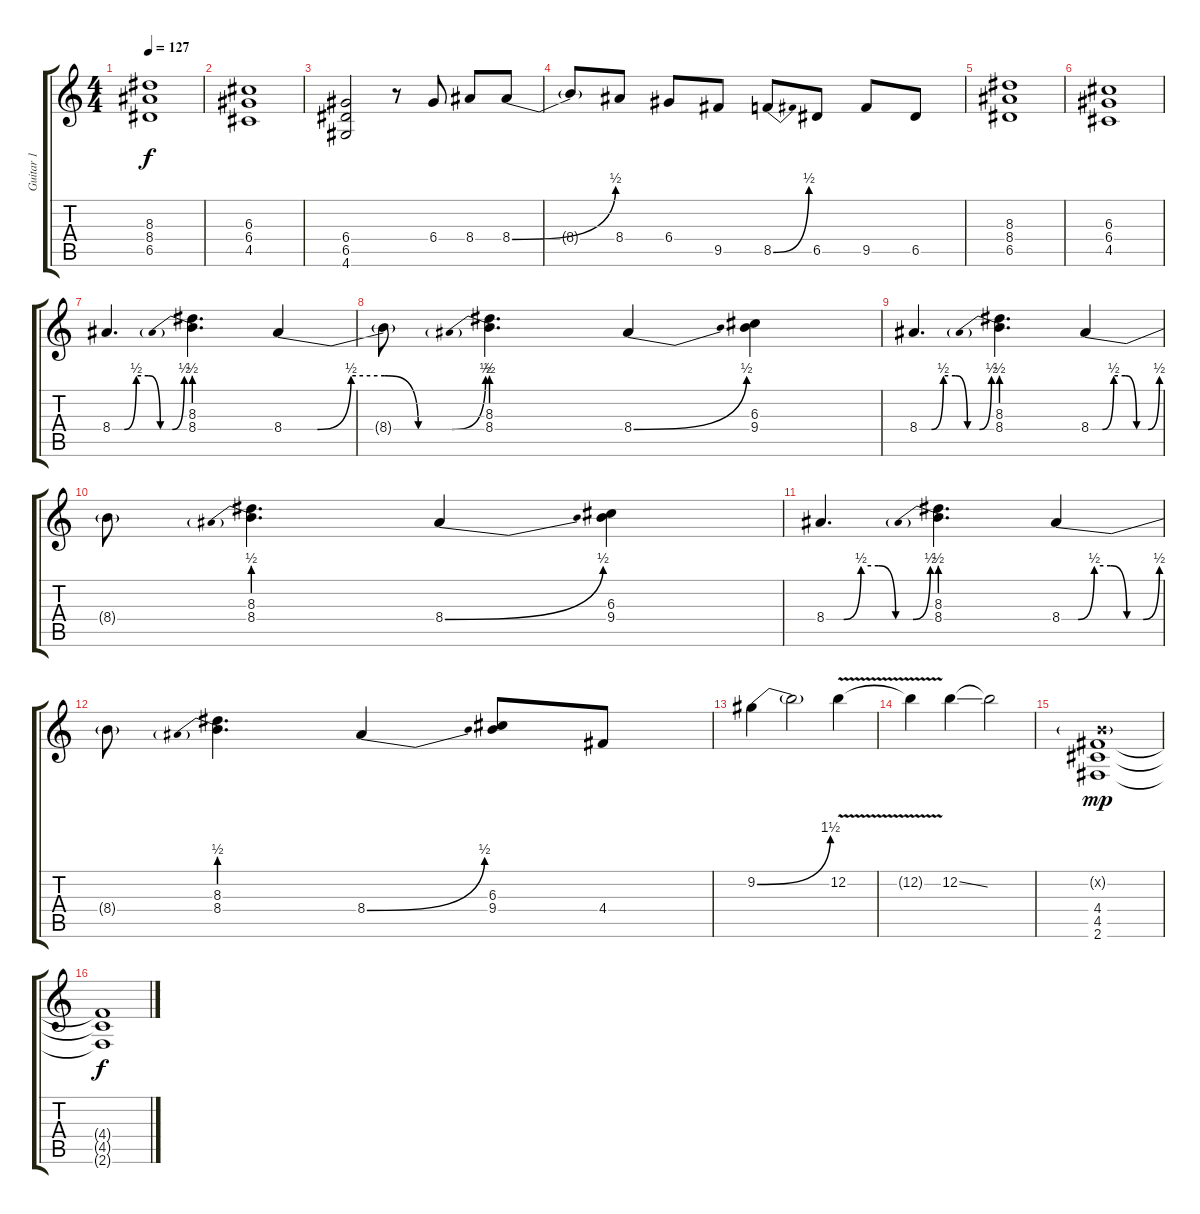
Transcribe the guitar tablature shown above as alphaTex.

\track ("Guitar 1" "Guitar 1") {instrument distortionguitar}
\staff {score tabs}
\tuning (E4 B3 G3 D3 A2 E2) {hide}
\ts (4 4)
\tempo 127
\clef g2
\ks c
(8.3 8.4 6.5).1{dy f} |
(6.3 6.4 4.5).1 |
(6.4 6.5 4.6).2 r.8 6.4.8 8.4.8 8.4{be (bend 0 0 60 2)}.8 |
8.4{t}.8 8.4.8 6.4.8 9.5.8 8.5{be (bend 0 0 60 2)}.8 6.5.8 9.5.8 6.5.8 |
(8.3 8.4 6.5).1 |
(6.3 6.4 4.5).1 |
8.4{be (custom 0 0 10 0 20 2 30 2 40 0 50 0 60 2)}.4{d} (8.3 8.4{be (prebend 0 2 60 2)}).4{d} 8.4{be (custom 0 0 10 0 20 2 30 2 40 0 50 0 60 2)}.4 |
8.4{t}.8 (8.3 8.4{be (prebend 0 2 60 2)}).4{d} 8.4{be (bend 0 0 60 2)}.4 (6.3 9.4).4 |
8.4{be (custom 0 0 10 0 20 2 30 2 40 0 50 0 60 2)}.4{d} (8.3 8.4{be (prebend 0 2 60 2)}).4{d} 8.4{be (custom 0 0 10 0 20 2 30 2 40 0 50 0 60 2)}.4 |
8.4{t}.8 (8.3 8.4{be (prebend 0 2 60 2)}).4{d} 8.4{be (bend 0 0 60 2)}.4 (6.3 9.4).4 |
8.4{be (custom 0 0 10 0 20 2 30 2 40 0 50 0 60 2)}.4{d} (8.3 8.4{be (prebend 0 2 60 2)}).4{d} 8.4{be (custom 0 0 10 0 20 2 30 2 40 0 50 0 60 2)}.4 |
8.4{t}.8 (8.3 8.4{be (prebend 0 2 60 2)}).4{d} 8.4{be (bend 0 0 60 2)}.4 (6.3 9.4).8 4.4.8 |
9.2{be (bend 0 0 60 6)}.4 9.2{t}.2 12.2{v}.4 |
12.2{t}.4 12.2{ss}.4 12.2{t}.2 |
(0.2{g x} 4.4 4.5 2.6).1{dy mp} |
(4.4{t} 4.5{t} 2.6{t}).1{dy f}
